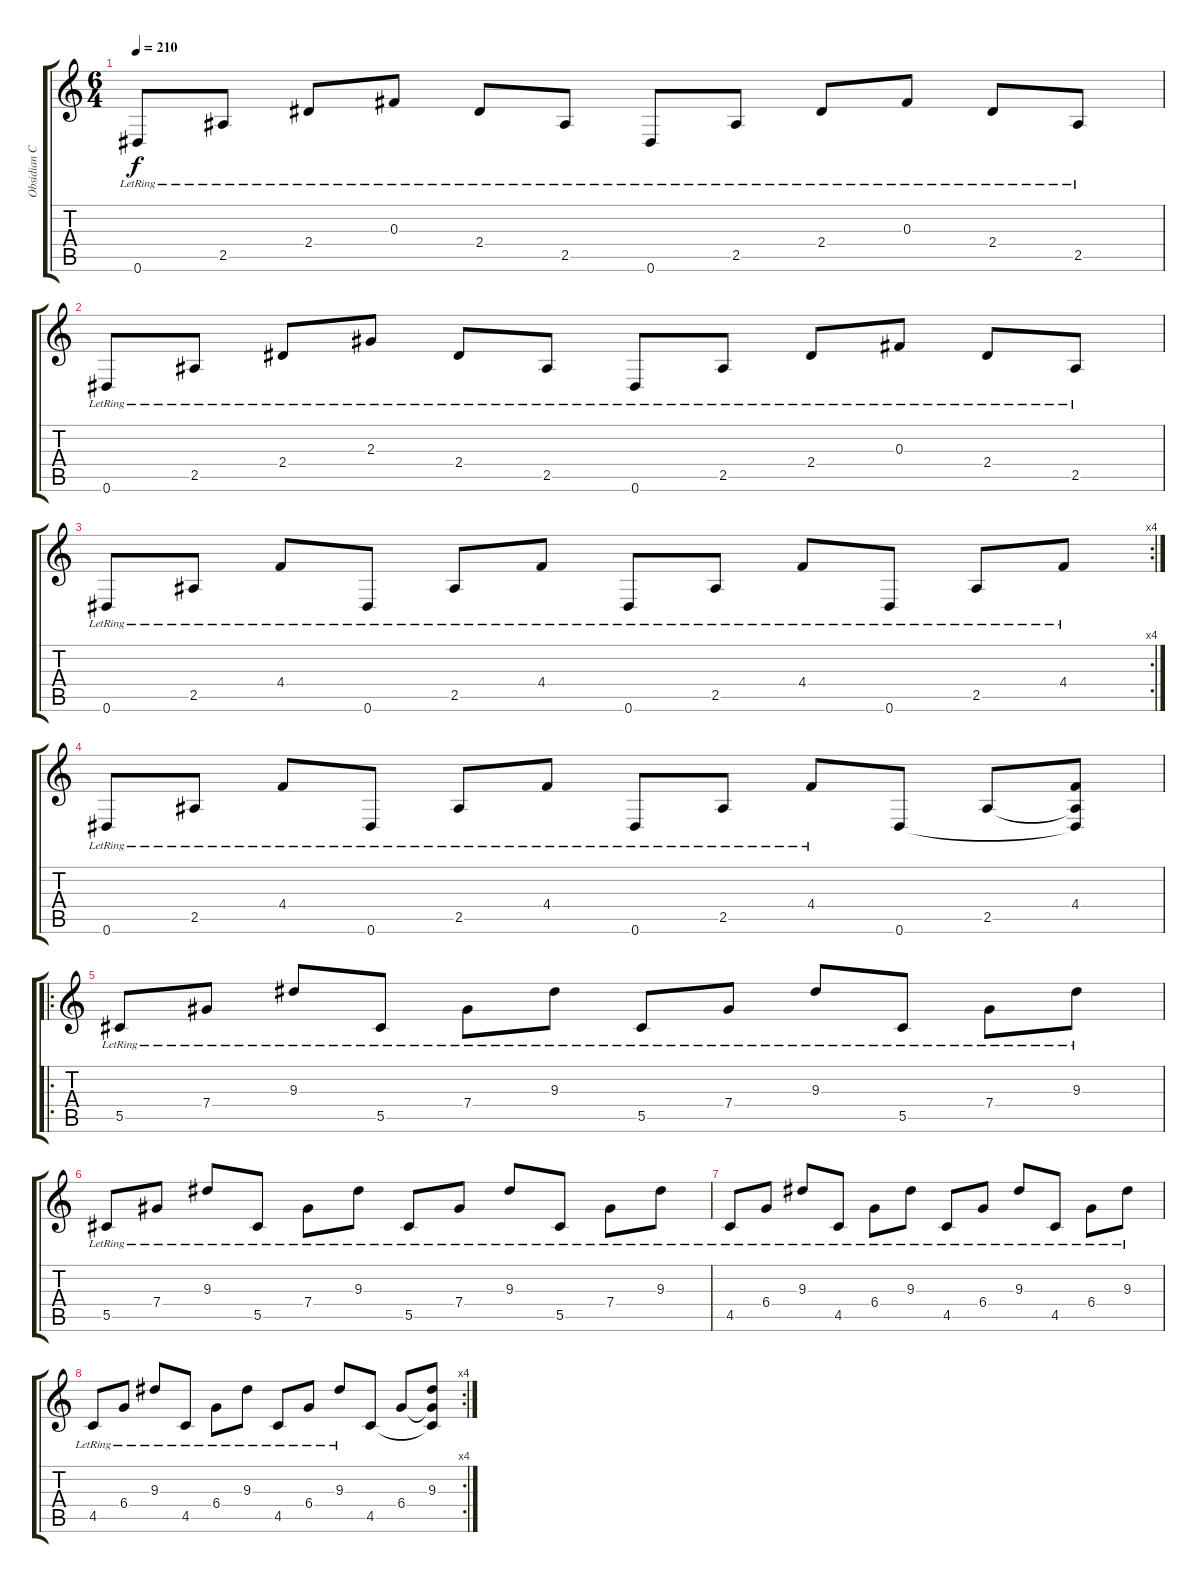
\track ("Obsidian C" "Obsidian C") {instrument distortionguitar}
\staff {score tabs}
\tuning (Eb4 Bb3 Gb3 Db3 Ab2 Eb2) {hide}
\ts (6 4)
\tempo 210
\clef g2
\ks c
0.6{lr}.8{dy f} 2.5{lr}.8 2.4{lr}.8 0.3{lr}.8 2.4{lr}.8 2.5{lr}.8 0.6{lr}.8 2.5{lr}.8 2.4{lr}.8 0.3{lr}.8 2.4{lr}.8 2.5{lr}.8 |
0.6{lr}.8 2.5{lr}.8 2.4{lr}.8 2.3{lr}.8 2.4{lr}.8 2.5{lr}.8 0.6{lr}.8 2.5{lr}.8 2.4{lr}.8 0.3{lr}.8 2.4{lr}.8 2.5{lr}.8 |
\rc 4
0.6{lr}.8 2.5{lr}.8 4.4{lr}.8 0.6{lr}.8 2.5{lr}.8 4.4{lr}.8 0.6{lr}.8 2.5{lr}.8 4.4{lr}.8 0.6{lr}.8 2.5{lr}.8 4.4{lr}.8 |
0.6{lr}.8 2.5{lr}.8 4.4{lr}.8 0.6{lr}.8 2.5{lr}.8 4.4{lr}.8 0.6{lr}.8 2.5{lr}.8 4.4{lr}.8 0.6.8 2.5.8 (4.4 2.5{t} 0.6{t}).8 |
\ro
5.5{lr}.8 7.4{lr}.8 9.3{lr}.8 5.5{lr}.8 7.4{lr}.8 9.3{lr}.8 5.5{lr}.8 7.4{lr}.8 9.3{lr}.8 5.5{lr}.8 7.4{lr}.8 9.3{lr}.8 |
5.5{lr}.8 7.4{lr}.8 9.3{lr}.8 5.5{lr}.8 7.4{lr}.8 9.3{lr}.8 5.5{lr}.8 7.4{lr}.8 9.3{lr}.8 5.5{lr}.8 7.4{lr}.8 9.3{lr}.8 |
4.5{lr}.8 6.4{lr}.8 9.3{lr}.8 4.5{lr}.8 6.4{lr}.8 9.3{lr}.8 4.5{lr}.8 6.4{lr}.8 9.3{lr}.8 4.5{lr}.8 6.4{lr}.8 9.3{lr}.8 |
\rc 4
4.5{lr}.8 6.4{lr}.8 9.3{lr}.8 4.5{lr}.8 6.4{lr}.8 9.3{lr}.8 4.5{lr}.8 6.4{lr}.8 9.3{lr}.8 4.5.8 6.4.8 (9.3 6.4{t} 4.5{t}).8
